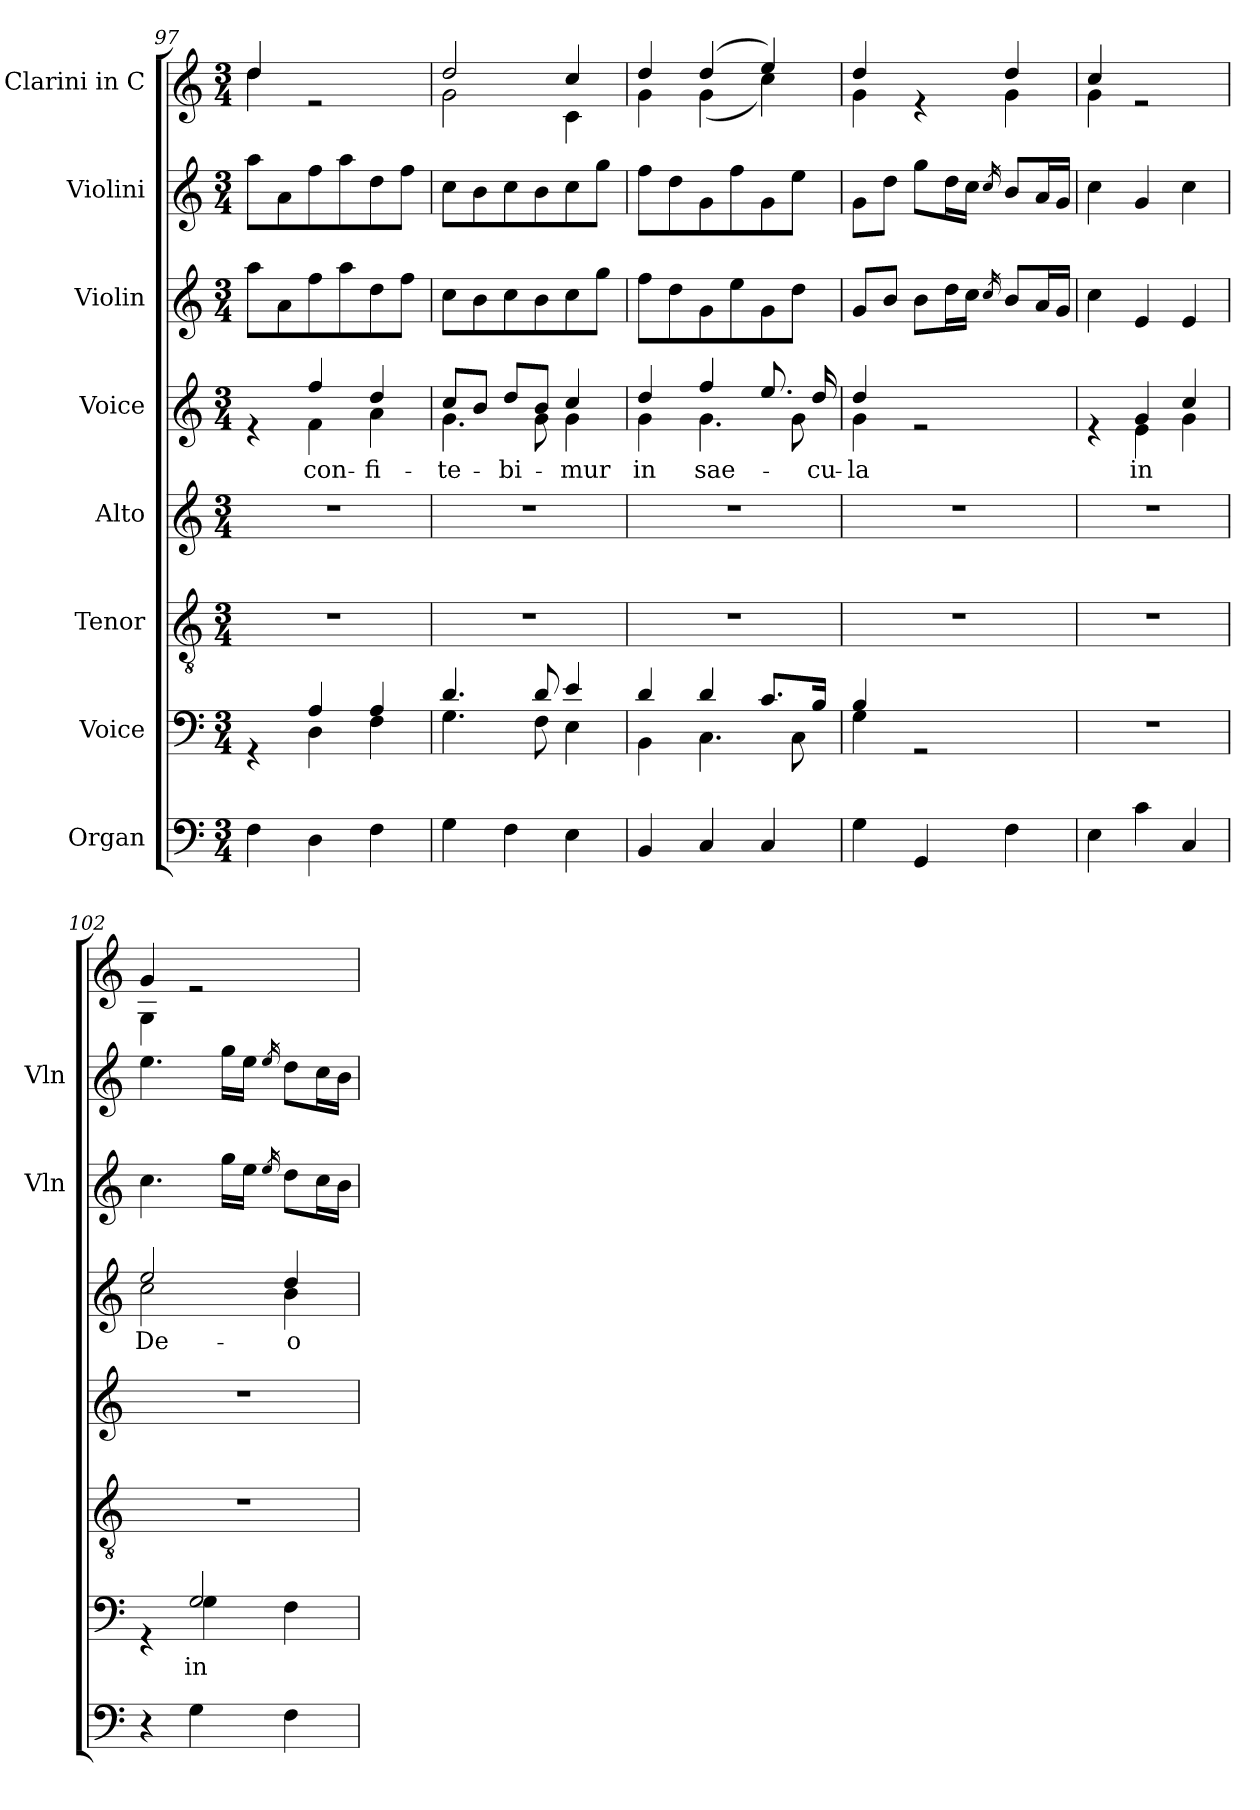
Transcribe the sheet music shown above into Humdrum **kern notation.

**kern	**kern	**text	**kern	**kern	**kern	**text	**kern	**kern	**kern
*part8	*part7	*part7	*part6	*part5	*part4	*part4	*part3	*part2	*part1
*staff8	*staff7	*staff7	*staff6	*staff5	*staff4	*staff4	*staff3	*staff2	*staff1
*I"Organ	*I"Voice	*	*I"Tenor	*I"Alto	*I"Voice	*	*I"Violin	*I"Violini	*I"Clarini in C
*	*	*	*	*	*	*	*I'Vln	*I'Vln	*
*clefF4	*clefF4	*	*clefGv2	*clefG2	*clefG2	*	*clefG2	*clefG2	*clefG2
*k[]	*k[]	*	*k[]	*k[]	*k[]	*	*k[]	*k[]	*k[]
*M3/4	*M3/4	*	*M3/4	*M3/4	*M3/4	*	*M3/4	*M3/4	*M3/4
=97	=97	=97	=97	=97	=97	=97	=97	=97	=97
*	*^	*	*	*	*^	*	*	*	*^
4F\	4rGG	4ryy	.	2.r	2.r	4re	4ryy	.	8aa\L	8aa\L	4dd/	4dd\
.	.	.	.	.	.	.	.	.	8a\	8a\	.	.
!	!	!	!	!	!	!	!	!LO:LY:b	!	!	!	!
4D\	4A/	4D\	.	.	.	4ff/	4f\	con-	8ff\	8ff\	2re	2ryy
.	.	.	.	.	.	.	.	.	8aa\	8aa\	.	.
!	!	!	!	!	!	!	!	!LO:LY:b	!	!	!	!
4F\	4A/	4F\	.	.	.	4dd/	4a\	-fi-	8dd\	8dd\	.	.
.	.	.	.	.	.	.	.	.	8ff\J	8ff\J	.	.
=98	=98	=98	=98	=98	=98	=98	=98	=98	=98	=98	=98	=98
!	!	!	!	!	!	!	!	!LO:LY:b	!	!	!	!
4G\	4.d/	4.G\	.	2.r	2.r	8cc/L	4.g\	-te-	8cc\L	8cc\L	2dd/	2g\
.	.	.	.	.	.	8b/J	.	.	8b\	8b\	.	.
!	!	!	!	!	!	!	!	!LO:LY:b	!	!	!	!
4F\	.	.	.	.	.	8dd/L	.	-bi-	8cc\	8cc\	.	.
.	8d/	8F\	.	.	.	8b/J	8g\	.	8b\	8b\	.	.
!	!	!	!	!	!	!	!	!LO:LY:b	!	!	!	!
4E\	4e/	4E\	.	.	.	4cc/	4g\	-mur	8cc\	8cc\	4cc/	4c\
.	.	.	.	.	.	.	.	.	8gg\J	8gg\J	.	.
=99	=99	=99	=99	=99	=99	=99	=99	=99	=99	=99	=99	=99
!	!	!	!	!	!	!	!	!LO:LY:b	!	!	!	!
4BB/	4d/	4BB\	.	2.r	2.r	4dd/	4g\	in	8ff\L	8ff\L	4dd/	4g\
.	.	.	.	.	.	.	.	.	8dd\	8dd\	.	.
!	!	!	!	!	!	!	!	!LO:LY:b	!	!	!	!
4C/	4d/	4.C\	.	.	.	4ff/	4.g\	sae-	8g\	8g\	(4dd/	(4g\
.	.	.	.	.	.	.	.	.	8ee\	8ff\	.	.
4C/	8.c/L	.	.	.	.	8.ee/	.	.	8g\	8g\	4ee/)	4cc\)
.	.	8C\	.	.	.	.	8g\	.	8dd\J	8ee\J	.	.
!	!	!	!	!	!	!	!	!LO:LY:b	!	!	!	!
.	16B/Jk	.	.	.	.	16dd/	.	-cu-	.	.	.	.
=100	=100	=100	=100	=100	=100	=100	=100	=100	=100	=100	=100	=100
!	!	!	!	!	!	!	!	!LO:LY:b	!	!	!	!
4G\	4B/	4G\	.	2.r	2.r	4dd/	4g\	-la	8g/L	8g\L	4dd/	4g\
.	.	.	.	.	.	.	.	.	8b/J	8dd\J	.	.
4GG/	2rGG	2ryy	.	.	.	2re	2ryy	.	8b\L	8gg\L	4re	4ryy
.	.	.	.	.	.	.	.	.	16dd\L	16dd\L	.	.
.	.	.	.	.	.	.	.	.	16cc\JJ	16cc\JJ	.	.
.	.	.	.	.	.	.	.	.	16qcc/	16qcc/	.	.
4F\	.	.	.	.	.	.	.	.	8b/L	8b/L	4dd/	4g\
.	.	.	.	.	.	.	.	.	16a/L	16a/L	.	.
.	.	.	.	.	.	.	.	.	16g/JJ	16g/JJ	.	.
*	*v	*v	*	*	*	*	*	*	*	*	*	*
=101	=101	=101	=101	=101	=101	=101	=101	=101	=101	=101	=101
4E\	2.r	.	2.r	2.r	4re	4ryy	.	4cc\	4cc\	4cc/	4g\
!	!	!	!	!	!	!	!LO:LY:b	!	!	!	!
4c\	.	.	.	.	4g/	4e\	in	4e/	4g/	2re	2ryy
4C/	.	.	.	.	4cc/	4g\	.	4e/	4cc\	.	.
=102	=102	=102	=102	=102	=102	=102	=102	=102	=102	=102	=102
*	*^	*	*	*	*	*	*	*	*	*	*
!	!	!	!	!	!	!	!	!LO:LY:b	!	!	!	!
4r	4rGG	4ryy	.	2.r	2.r	2ee/	2cc\	De-	4.cc\	4.ee\	4g/	4G\
!	!	!	!LO:LY:b	!	!	!	!	!	!	!	!	!
4G\	2G/	4G\	in	.	.	.	.	.	.	.	2re	2ryy
.	.	.	.	.	.	.	.	.	16gg\LL	16gg\LL	.	.
.	.	.	.	.	.	.	.	.	16ee\JJ	16ee\JJ	.	.
.	.	.	.	.	.	.	.	.	16qee/	16qee/	.	.
!	!	!	!	!	!	!	!	!LO:LY:b	!	!	!	!
4F\	.	4F\	.	.	.	4dd/	4b\	-o	8dd\L	8dd\L	.	.
.	.	.	.	.	.	.	.	.	16cc\L	16cc\L	.	.
.	.	.	.	.	.	.	.	.	16b\JJ	16b\JJ	.	.
*	*v	*v	*	*	*	*v	*v	*	*	*	*v	*v
=	=	=	=	=	=	=	=	=	=
*-	*-	*-	*-	*-	*-	*-	*-	*-	*-
